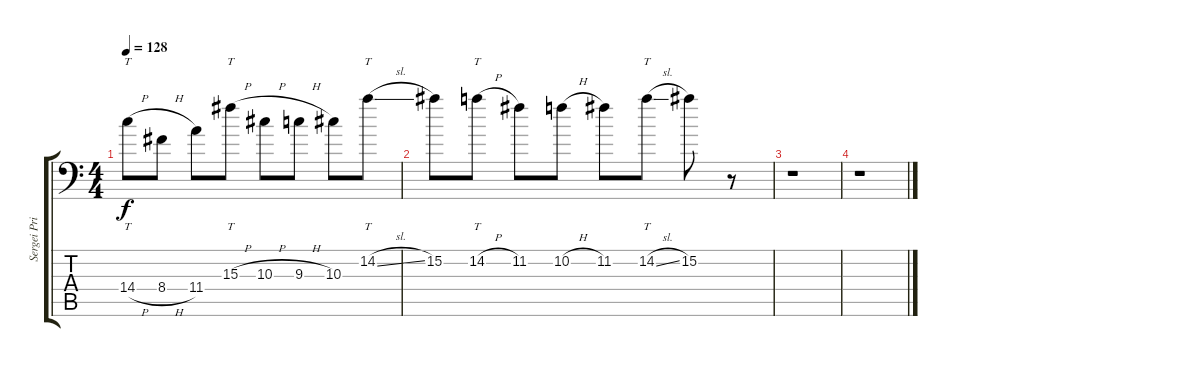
\track ("Sergei Primal" "Sergei Pri") {instrument distortionguitar}
\staff {score tabs}
\tuning (C4 G3 Eb3 Bb2 F2 Bb1) {hide}
\ts (4 4)
\tempo 128
\clef f4
\ks c
14.4{h}.8{tt dy f} 8.4{h}.8 11.4.8 15.3{h}.8{tt} 10.3{h}.8 9.3{h}.8 10.3.8 14.2{sl}.8{tt} |
15.2.8 14.2{h}.8{tt} 11.2.8 10.2{h}.8 11.2.8 14.2{sl}.8{tt} 15.2.8 r.8 |
r.1 |
r.1
